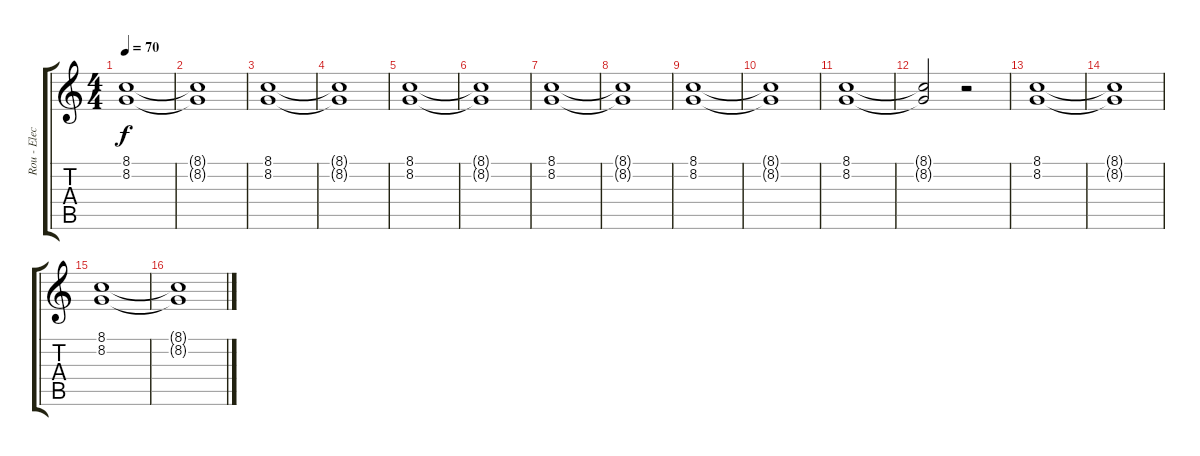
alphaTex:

\track ("Rou - Electribe" "Rou - Elec") {instrument synthstrings2}
\staff {score tabs}
\tuning (E4 B3 G3 D3 A2 E2) {hide}
\ts (4 4)
\tempo 70
\clef g2
\ks c
(8.1 8.2).1{dy f} |
(8.1{t} 8.2{t}).1 |
(8.1 8.2).1 |
(8.1{t} 8.2{t}).1 |
(8.1 8.2).1 |
(8.1{t} 8.2{t}).1 |
(8.1 8.2).1 |
(8.1{t} 8.2{t}).1 |
(8.1 8.2).1 |
(8.1{t} 8.2{t}).1 |
(8.1 8.2).1 |
(8.1{t} 8.2{t}).2 r.2 |
(8.1 8.2).1{volume 10} |
(8.1{t} 8.2{t}).1 |
(8.1 8.2).1 |
(8.1{t} 8.2{t}).1
